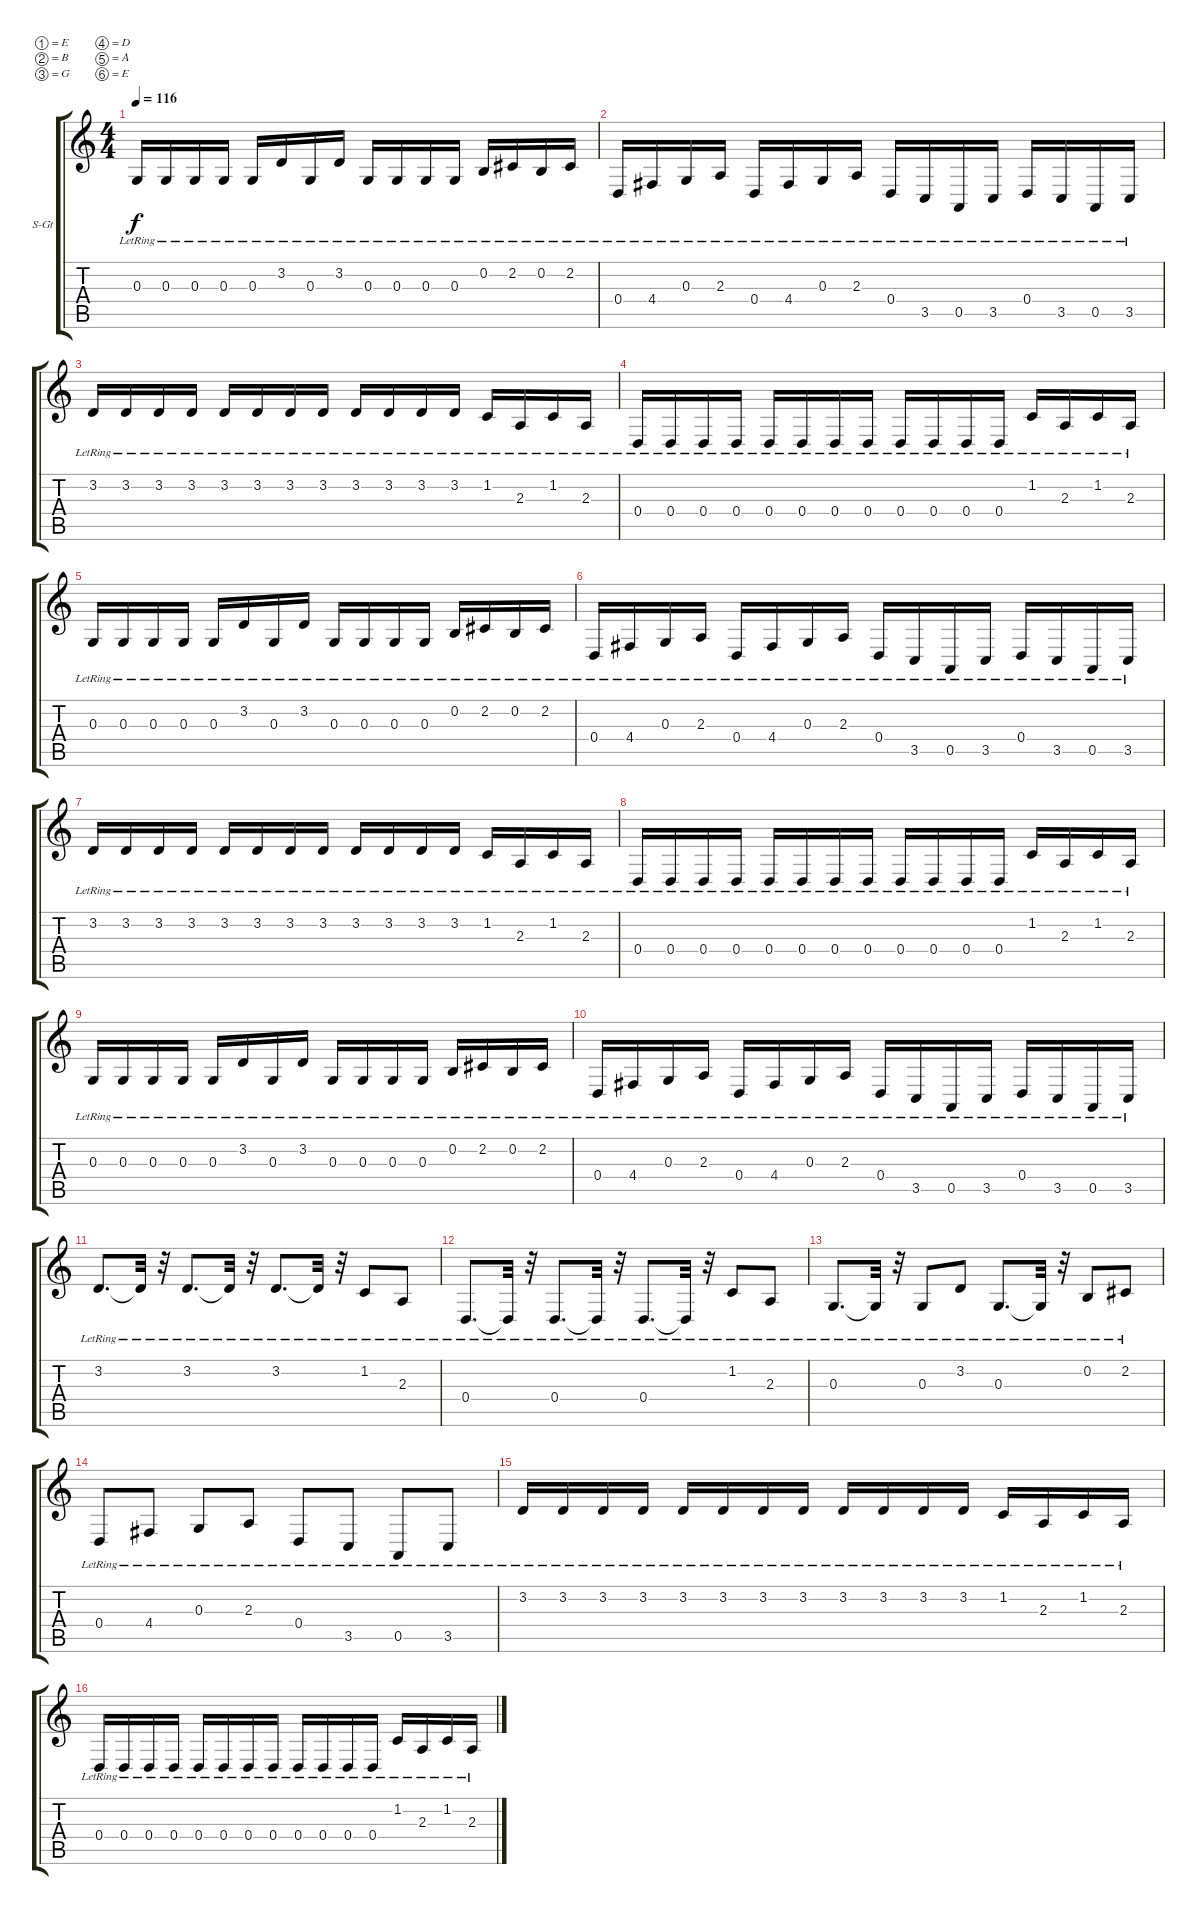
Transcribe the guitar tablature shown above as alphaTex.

\bracketExtendMode groupsimilarinstruments
\firstSystemTrackNameOrientation horizontal
\otherSystemsTrackNameOrientation horizontal
\track ("piano bas" "S-Gt") {instrument acousticgrandpiano}
\staff {score tabs}
\tuning (E3 B2 G2 D2 A1 E1)
\displaytranspose 12
\ts (4 4)
\tempo 116
\clef g2
\ks c
0.3{lr}.16{dy f} 0.3{lr}.16 0.3{lr}.16 0.3{lr}.16 0.3{lr}.16 3.2{lr}.16 0.3{lr}.16 3.2{lr}.16 0.3{lr}.16 0.3{lr}.16 0.3{lr}.16 0.3{lr}.16 0.2{lr}.16 2.2{lr}.16 0.2{lr}.16 2.2{lr}.16 |
0.4{lr}.16 4.4{lr}.16 0.3{lr}.16 2.3{lr}.16 0.4{lr}.16 4.4{lr}.16 0.3{lr}.16 2.3{lr}.16 0.4{lr}.16 3.5{lr}.16 0.5{lr}.16 3.5{lr}.16 0.4{lr}.16 3.5{lr}.16 0.5{lr}.16 3.5{lr}.16 |
3.2{lr}.16 3.2{lr}.16 3.2{lr}.16 3.2{lr}.16 3.2{lr}.16 3.2{lr}.16 3.2{lr}.16 3.2{lr}.16 3.2{lr}.16 3.2{lr}.16 3.2{lr}.16 3.2{lr}.16 1.2{lr}.16 2.3{lr}.16 1.2{lr}.16 2.3{lr}.16 |
0.4{lr}.16 0.4{lr}.16 0.4{lr}.16 0.4{lr}.16 0.4{lr}.16 0.4{lr}.16 0.4{lr}.16 0.4{lr}.16 0.4{lr}.16 0.4{lr}.16 0.4{lr}.16 0.4{lr}.16 1.2{lr}.16 2.3{lr}.16 1.2{lr}.16 2.3{lr}.16 |
0.3{lr}.16 0.3{lr}.16 0.3{lr}.16 0.3{lr}.16 0.3{lr}.16 3.2{lr}.16 0.3{lr}.16 3.2{lr}.16 0.3{lr}.16 0.3{lr}.16 0.3{lr}.16 0.3{lr}.16 0.2{lr}.16 2.2{lr}.16 0.2{lr}.16 2.2{lr}.16 |
0.4{lr}.16 4.4{lr}.16 0.3{lr}.16 2.3{lr}.16 0.4{lr}.16 4.4{lr}.16 0.3{lr}.16 2.3{lr}.16 0.4{lr}.16 3.5{lr}.16 0.5{lr}.16 3.5{lr}.16 0.4{lr}.16 3.5{lr}.16 0.5{lr}.16 3.5{lr}.16 |
3.2{lr}.16 3.2{lr}.16 3.2{lr}.16 3.2{lr}.16 3.2{lr}.16 3.2{lr}.16 3.2{lr}.16 3.2{lr}.16 3.2{lr}.16 3.2{lr}.16 3.2{lr}.16 3.2{lr}.16 1.2{lr}.16 2.3{lr}.16 1.2{lr}.16 2.3{lr}.16 |
0.4{lr}.16 0.4{lr}.16 0.4{lr}.16 0.4{lr}.16 0.4{lr}.16 0.4{lr}.16 0.4{lr}.16 0.4{lr}.16 0.4{lr}.16 0.4{lr}.16 0.4{lr}.16 0.4{lr}.16 1.2{lr}.16 2.3{lr}.16 1.2{lr}.16 2.3{lr}.16 |
0.3{lr}.16 0.3{lr}.16 0.3{lr}.16 0.3{lr}.16 0.3{lr}.16 3.2{lr}.16 0.3{lr}.16 3.2{lr}.16 0.3{lr}.16 0.3{lr}.16 0.3{lr}.16 0.3{lr}.16 0.2{lr}.16 2.2{lr}.16 0.2{lr}.16 2.2{lr}.16 |
0.4{lr}.16 4.4{lr}.16 0.3{lr}.16 2.3{lr}.16 0.4{lr}.16 4.4{lr}.16 0.3{lr}.16 2.3{lr}.16 0.4{lr}.16 3.5{lr}.16 0.5{lr}.16 3.5{lr}.16 0.4{lr}.16 3.5{lr}.16 0.5{lr}.16 3.5{lr}.16 |
3.2{lr}.8{d} 3.2{lr t}.32 r.32 3.2{lr}.8{d} 3.2{lr t}.32 r.32 3.2{lr}.8{d} 3.2{lr t}.32 r.32 1.2{lr}.8 2.3{lr}.8 |
0.4{lr}.8{d} 0.4{lr t}.32 r.32 0.4{lr}.8{d} 0.4{lr t}.32 r.32 0.4{lr}.8{d} 0.4{lr t}.32 r.32 1.2{lr}.8 2.3{lr}.8 |
0.3{lr}.8{d} 0.3{lr t}.32 r.32 0.3{lr}.8 3.2{lr}.8 0.3{lr}.8{d} 0.3{lr t}.32 r.32 0.2{lr}.8 2.2{lr}.8 |
0.4{lr}.8 4.4{lr}.8 0.3{lr}.8 2.3{lr}.8 0.4{lr}.8 3.5{lr}.8 0.5{lr}.8 3.5{lr}.8 |
3.2{lr}.16 3.2{lr}.16 3.2{lr}.16 3.2{lr}.16 3.2{lr}.16 3.2{lr}.16 3.2{lr}.16 3.2{lr}.16 3.2{lr}.16 3.2{lr}.16 3.2{lr}.16 3.2{lr}.16 1.2{lr}.16 2.3{lr}.16 1.2{lr}.16 2.3{lr}.16 |
0.4{lr}.16 0.4{lr}.16 0.4{lr}.16 0.4{lr}.16 0.4{lr}.16 0.4{lr}.16 0.4{lr}.16 0.4{lr}.16 0.4{lr}.16 0.4{lr}.16 0.4{lr}.16 0.4{lr}.16 1.2{lr}.16 2.3{lr}.16 1.2{lr}.16 2.3{lr}.16
